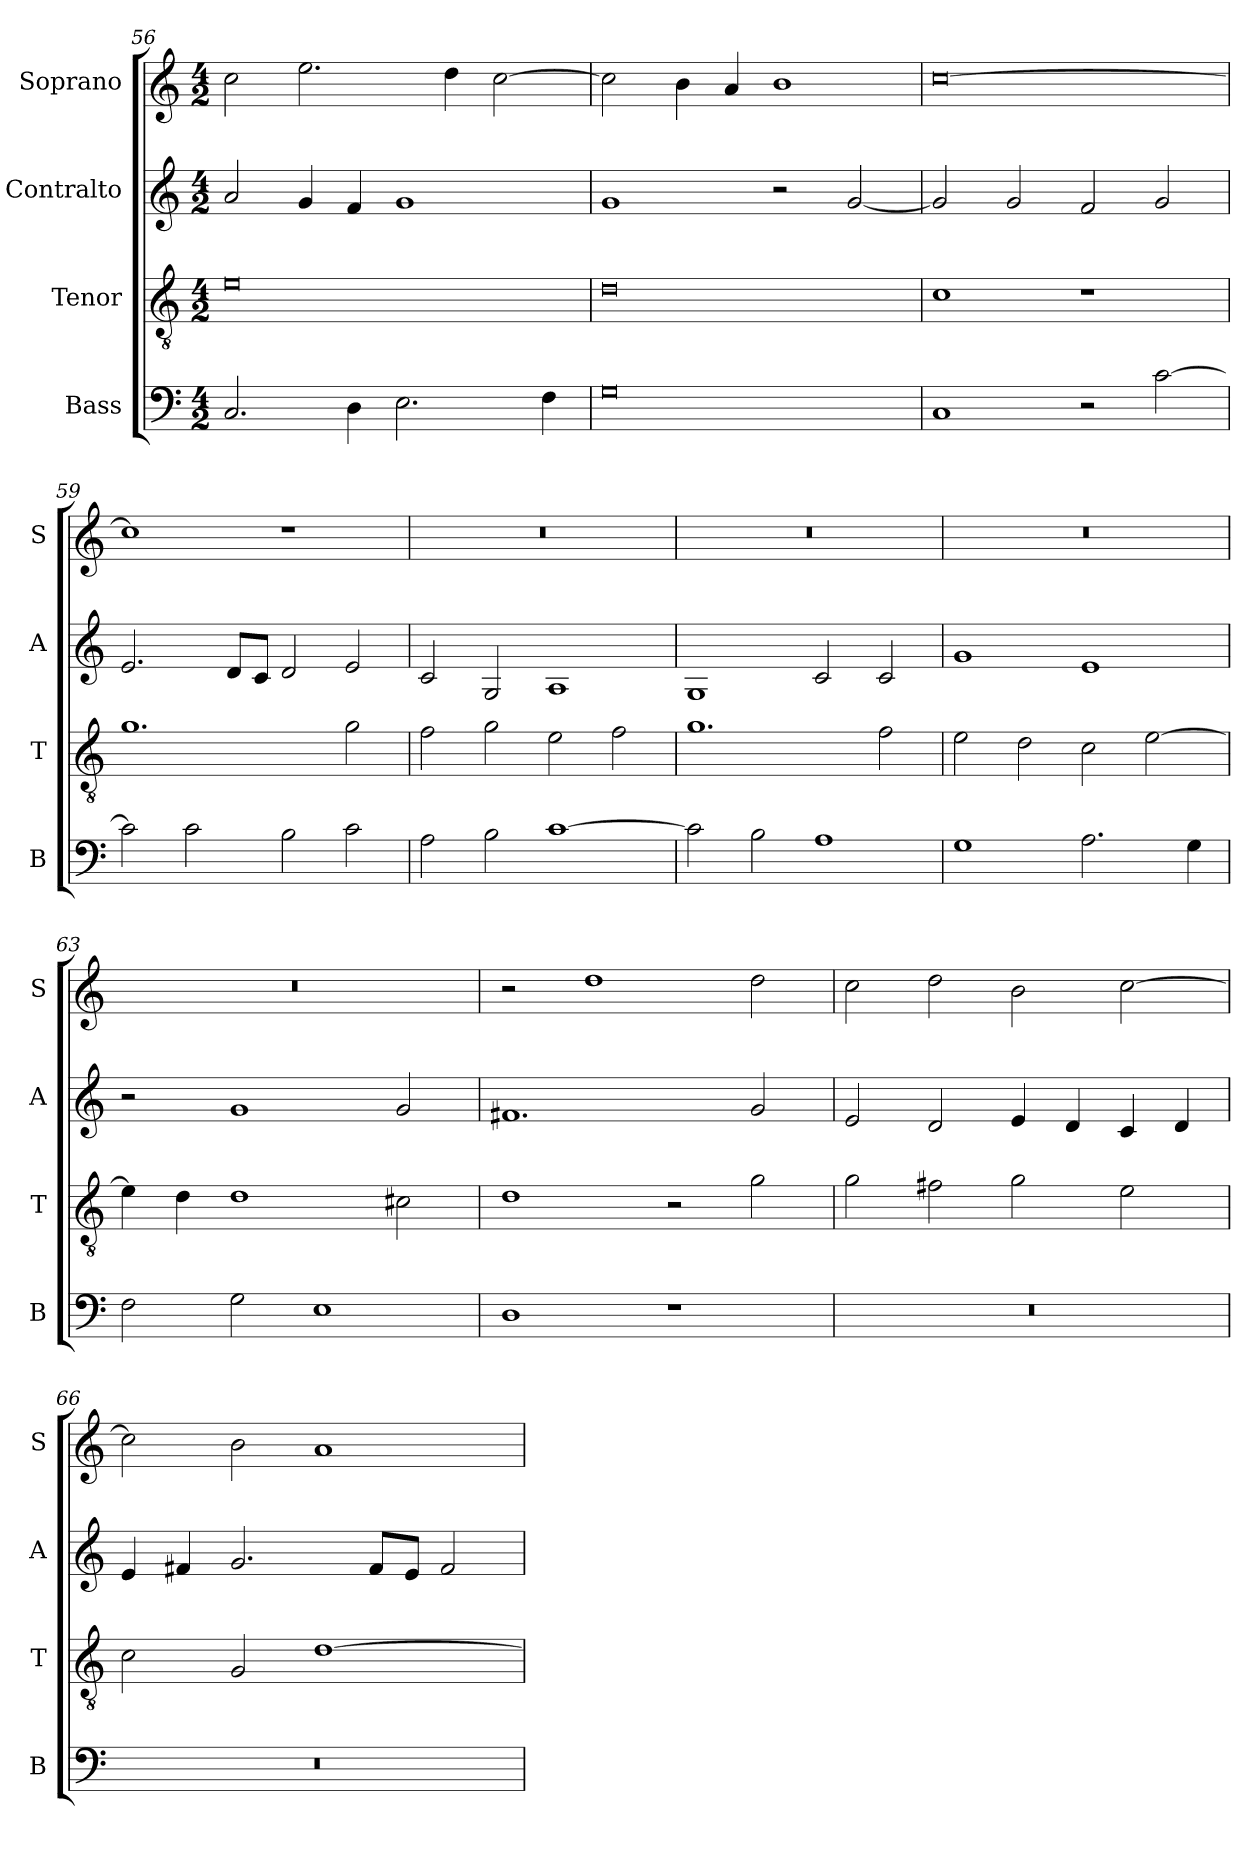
**kern	**kern	**kern	**kern
*part4	*part3	*part2	*part1
*staff4	*staff3	*staff2	*staff1
*I"Bass	*I"Tenor	*I"Contralto	*I"Soprano
*I'B	*I'T	*I'A	*I'S
*clefF4	*clefGv2	*clefG2	*clefG2
*k[]	*k[]	*k[]	*k[]
*C:ion	*C:ion	*C:ion	*C:ion
*M4/2	*M4/2	*M4/2	*M4/2
=56	=56	=56	=56
2.C	0e	2a	2cc
.	.	4g	2.ee
4D	.	4f	.
2.E	.	1g	.
.	.	.	4dd
.	.	.	[2cc
4F	.	.	.
=57	=57	=57	=57
0G	0d	1g	2cc]
.	.	.	4b
.	.	.	4a
.	.	2r	1b
.	.	[2g	.
=58	=58	=58	=58
1C	1c	2g]	[0cc
.	.	2g	.
2r	1r	2f	.
[2c	.	2g	.
=59	=59	=59	=59
2c]	1.g	2.e	1cc]
2c	.	.	.
.	.	8d/L	.
.	.	8c/J	.
2B	.	2d	1r
2c	2g	2e	.
=60	=60	=60	=60
2A	2f	2c	0r
2B	2g	2G	.
[1c	2e	1A	.
.	2f	.	.
=61	=61	=61	=61
2c]	1.g	1G	0r
2B	.	.	.
1A	.	2c	.
.	2f	2c	.
=62	=62	=62	=62
1G	2e	1g	0r
.	2d	.	.
2.A	2c	1e	.
.	[2e	.	.
4G	.	.	.
=63	=63	=63	=63
2F	4e]	2r	0r
.	4d	.	.
2G	1d	1g	.
1E	.	.	.
.	2c#X	2g	.
=64	=64	=64	=64
1D	1d	1.f#X	2r
.	.	.	1dd
1r	2r	.	.
.	2g	2g	2dd
=65	=65	=65	=65
0r	2g	2e	2cc
.	2f#X	2d	2dd
.	2g	4e	2b
.	.	4d	.
.	2e	4c	[2cc
.	.	4d	.
=66	=66	=66	=66
0r	2c	4e	2cc]
.	.	4f#X	.
.	2G	2.g	2b
.	[1d	.	1a
.	.	8f#/L	.
.	.	8e/J	.
.	.	2f#	.
=	=	=	=
*-	*-	*-	*-
